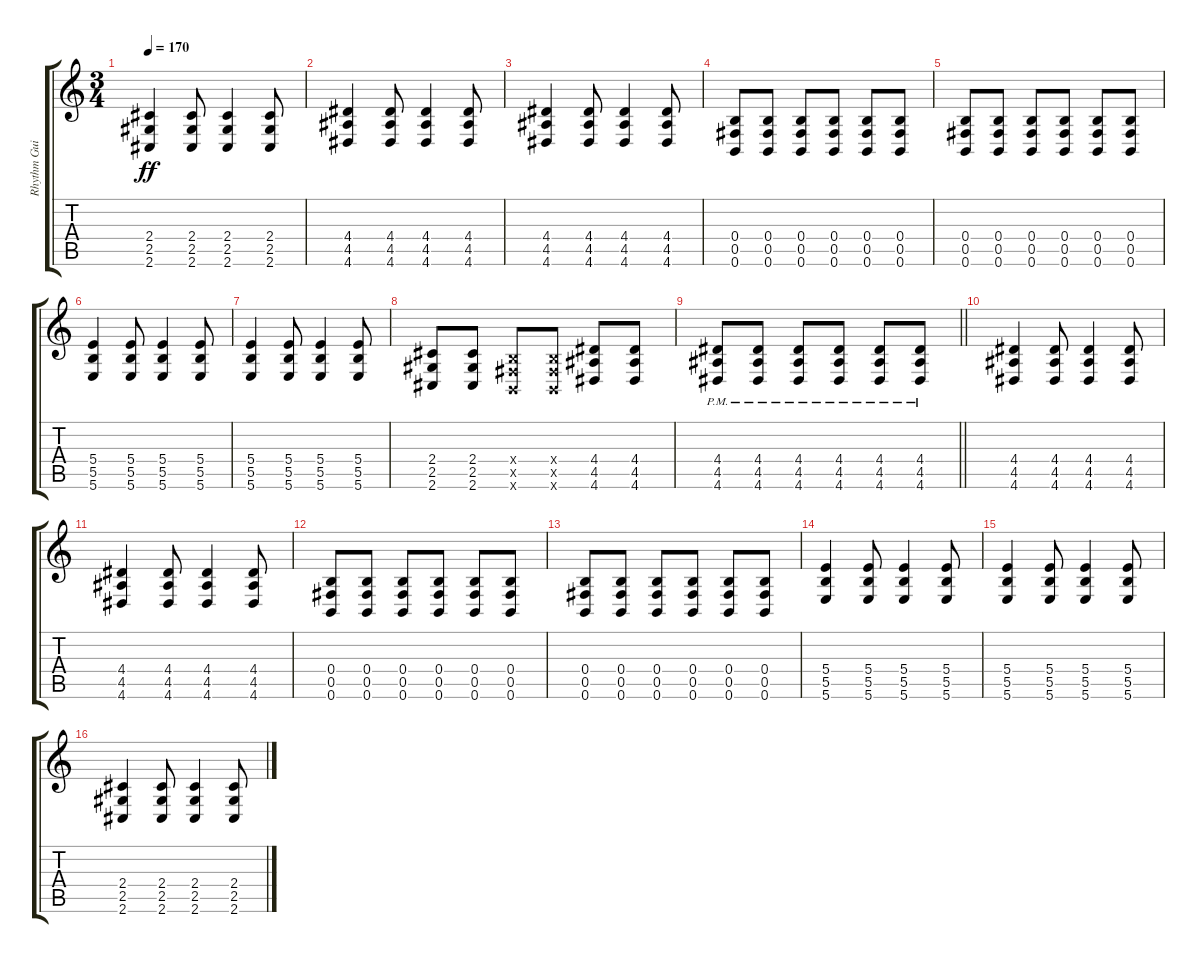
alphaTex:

\track ("Rhythm Guitar" "Rhythm Gui") {instrument distortionguitar}
\staff {score tabs}
\tuning (Db4 Ab3 E3 B2 Gb2 B1) {hide}
\ts (3 4)
\tempo 170
\clef g2
\ks c
(2.4 2.5 2.6).4{dy ff} (2.4 2.5 2.6).8 (2.4 2.5 2.6).4 (2.4 2.5 2.6).8 |
(4.4 4.5 4.6).4 (4.4 4.5 4.6).8 (4.4 4.5 4.6).4 (4.4 4.5 4.6).8 |
(4.4 4.5 4.6).4 (4.4 4.5 4.6).8 (4.4 4.5 4.6).4 (4.4 4.5 4.6).8 |
(0.4 0.5 0.6).8 (0.4 0.5 0.6).8 (0.4 0.5 0.6).8 (0.4 0.5 0.6).8 (0.4 0.5 0.6).8 (0.4 0.5 0.6).8 |
(0.4 0.5 0.6).8 (0.4 0.5 0.6).8 (0.4 0.5 0.6).8 (0.4 0.5 0.6).8 (0.4 0.5 0.6).8 (0.4 0.5 0.6).8 |
(5.4 5.5 5.6).4 (5.4 5.5 5.6).8 (5.4 5.5 5.6).4 (5.4 5.5 5.6).8 |
(5.4 5.5 5.6).4 (5.4 5.5 5.6).8 (5.4 5.5 5.6).4 (5.4 5.5 5.6).8 |
(2.4 2.5 2.6).8 (2.4 2.5 2.6).8 (0.4{x} 0.5{x} 0.6{x}).8 (0.4{x} 0.5{x} 0.6{x}).8 (4.4 4.5 4.6).8 (4.4 4.5 4.6).8 |
\barLineRight lightlight
(4.4{pm} 4.5{pm} 4.6{pm}).8 (4.4{pm} 4.5{pm} 4.6{pm}).8 (4.4{pm} 4.5{pm} 4.6{pm}).8 (4.4{pm} 4.5{pm} 4.6{pm}).8 (4.4{pm} 4.5{pm} 4.6{pm}).8 (4.4{pm} 4.5{pm} 4.6{pm}).8 |
(4.4 4.5 4.6).4 (4.4 4.5 4.6).8 (4.4 4.5 4.6).4 (4.4 4.5 4.6).8 |
(4.4 4.5 4.6).4 (4.4 4.5 4.6).8 (4.4 4.5 4.6).4 (4.4 4.5 4.6).8 |
(0.4 0.5 0.6).8 (0.4 0.5 0.6).8 (0.4 0.5 0.6).8 (0.4 0.5 0.6).8 (0.4 0.5 0.6).8 (0.4 0.5 0.6).8 |
(0.4 0.5 0.6).8 (0.4 0.5 0.6).8 (0.4 0.5 0.6).8 (0.4 0.5 0.6).8 (0.4 0.5 0.6).8 (0.4 0.5 0.6).8 |
(5.4 5.5 5.6).4 (5.4 5.5 5.6).8 (5.4 5.5 5.6).4 (5.4 5.5 5.6).8 |
(5.4 5.5 5.6).4 (5.4 5.5 5.6).8 (5.4 5.5 5.6).4 (5.4 5.5 5.6).8 |
(2.4 2.5 2.6).4 (2.4 2.5 2.6).8 (2.4 2.5 2.6).4 (2.4 2.5 2.6).8
